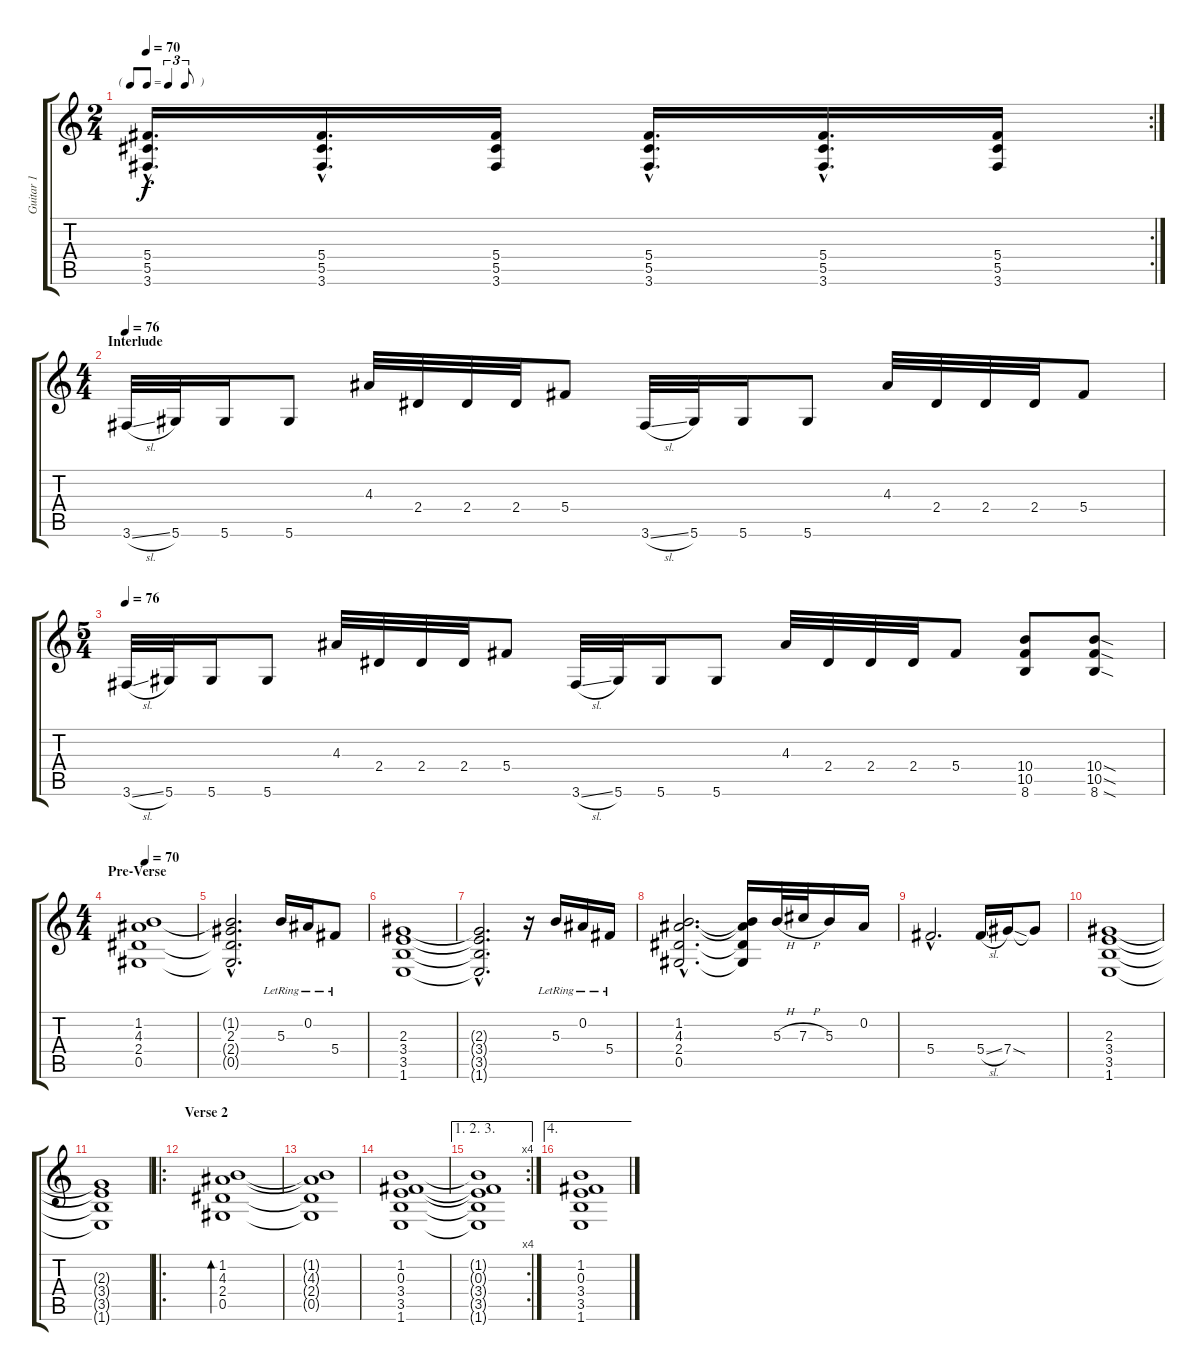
\track ("Guitar 1" "Guitar 1") {instrument distortionguitar}
\staff {score tabs}
\tuning (Eb4 Bb3 Gb3 Db3 Ab2 Eb2) {hide}
\rc 2
\ts (2 4)
\tf triplet8th
\tempo 70
\clef g2
\ks c
(5.4{hac} 5.5{hac} 3.6{hac}).16{d dy f} (5.4{hac} 5.5{hac} 3.6{hac}).16{d} (5.4 5.5 3.6).16 (5.4{hac} 5.5{hac} 3.6{hac}).16{d} (5.4{hac} 5.5{hac} 3.6{hac}).16{d} (5.4 5.5 3.6).16 |
\ts (4 4)
\section ("" "Interlude")
\tempo 76
3.6{sl}.32 5.6.32 5.6.16 5.6.8 4.3.32 2.4.32 2.4.32 2.4.32 5.4.8 3.6{sl}.32 5.6.32 5.6.16 5.6.8 4.3.32 2.4.32 2.4.32 2.4.32 5.4.8 |
\ts (5 4)
\tempo 76
3.6{sl}.32 5.6.32 5.6.16 5.6.8 4.3.32 2.4.32 2.4.32 2.4.32 5.4.8 3.6{sl}.32 5.6.32 5.6.16 5.6.8 4.3.32 2.4.32 2.4.32 2.4.32 5.4.8 (10.4 10.5 8.6).8 (10.4{sod} 10.5{sod} 8.6{sod}).8 |
\ts (4 4)
\section ("" "Pre-Verse")
\tempo 70
(1.2 4.3 2.4 0.5).1 |
(1.2{hac t} 2.3{hac} 2.4{hac t} 0.5{hac t}).2{d} 5.3{lr}.16 0.2{lr}.16 5.4{lr}.8 |
(2.3 3.4 3.5 1.6).1 |
(2.3{hac t} 3.4{hac t} 3.5{hac t} 1.6{hac t}).2{d} r.16 5.3{lr}.16 0.2{lr}.16 5.4{lr}.16 |
(1.2{hac} 4.3{hac} 2.4{hac} 0.5{hac}).2{d} (1.2{t} 4.3{t} 2.4{t} 0.5{t}).16 5.3{h}.32 7.3{h}.32 5.3.16 0.2.16 |
5.4{hac}.2{d} 5.4{sl}.16 7.4{sod}.16 7.4{t}.8 |
(2.3 3.4 3.5 1.6).1 |
(2.3{t} 3.4{t} 3.5{t} 1.6{t}).1 |
\ro
\section ("" "Verse 2")
(1.2 4.3 2.4 0.5).1{bd 120} |
(1.2{t} 4.3{t} 2.4{t} 0.5{t}).1 |
(1.2 0.3 3.4 3.5 1.6).1 |
\ae (1 2 3)
\rc 4
(1.2{t} 0.3{t} 3.4{t} 3.5{t} 1.6{t}).1 |
\ae 4
(1.2 0.3 3.4 3.5 1.6).1
